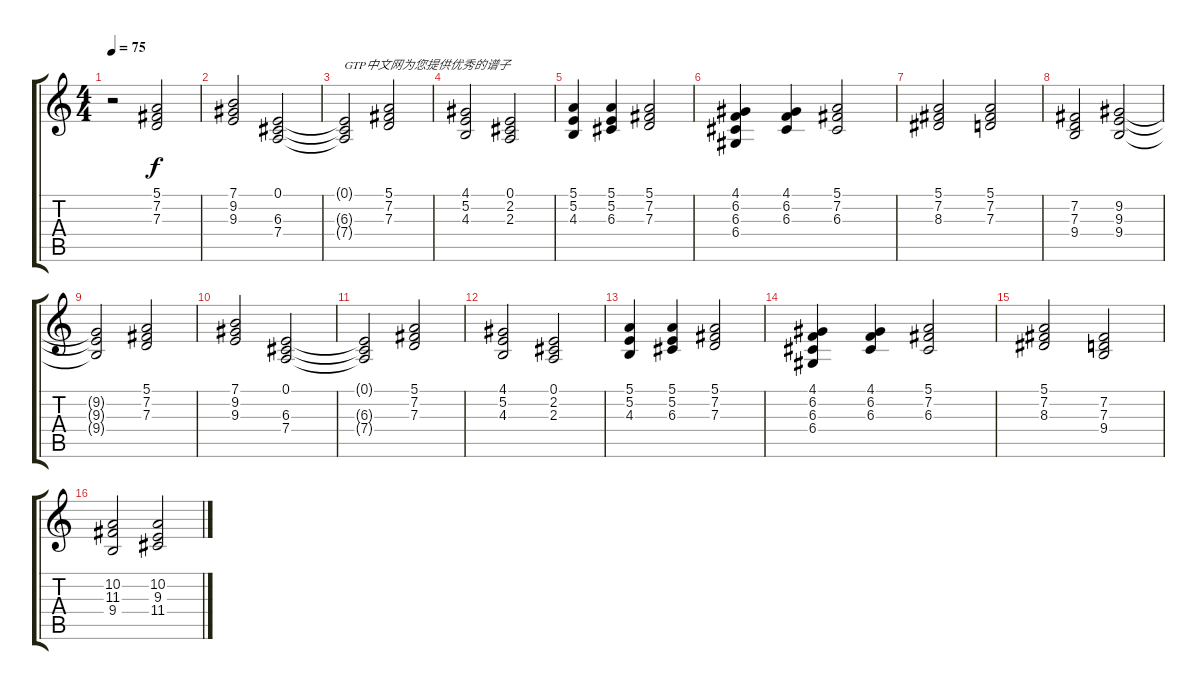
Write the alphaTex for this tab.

\track "" {instrument stringensemble1}
\staff {score tabs}
\tuning (E4 B3 G3 D3 A2 E2) {hide}
\ts (4 4)
\tempo 75
\clef g2
\ks c
r.2{dy f instrument stringensemble1} (5.1 7.2 7.3).2 |
(7.1 9.2 9.3).2 (0.1 6.3 7.4).2 |
(0.1{t} 6.3{t} 7.4{t}).2{txt "GTP中文网为您提供优秀的谱子"} (5.1 7.2 7.3).2 |
(4.1 5.2 4.3).2 (0.1 2.2 2.3).2 |
(5.1 5.2 4.3).4 (5.1 5.2 6.3).4 (5.1 7.2 7.3).2 |
(4.1 6.2 6.3 6.4).4 (4.1 6.2 6.3).4 (5.1 7.2 6.3).2 |
(5.1 7.2 8.3).2 (5.1 7.2 7.3).2 |
(7.2 7.3 9.4).2 (9.2 9.3 9.4).2 |
(9.2{t} 9.3{t} 9.4{t}).2 (5.1 7.2 7.3).2 |
(7.1 9.2 9.3).2 (0.1 6.3 7.4).2 |
(0.1{t} 6.3{t} 7.4{t}).2 (5.1 7.2 7.3).2 |
(4.1 5.2 4.3).2 (0.1 2.2 2.3).2 |
(5.1 5.2 4.3).4 (5.1 5.2 6.3).4 (5.1 7.2 7.3).2 |
(4.1 6.2 6.3 6.4).4 (4.1 6.2 6.3).4 (5.1 7.2 6.3).2 |
(5.1 7.2 8.3).2 (7.2 7.3 9.4).2 |
(10.2 11.3 9.4).2 (10.2 9.3 11.4).2
